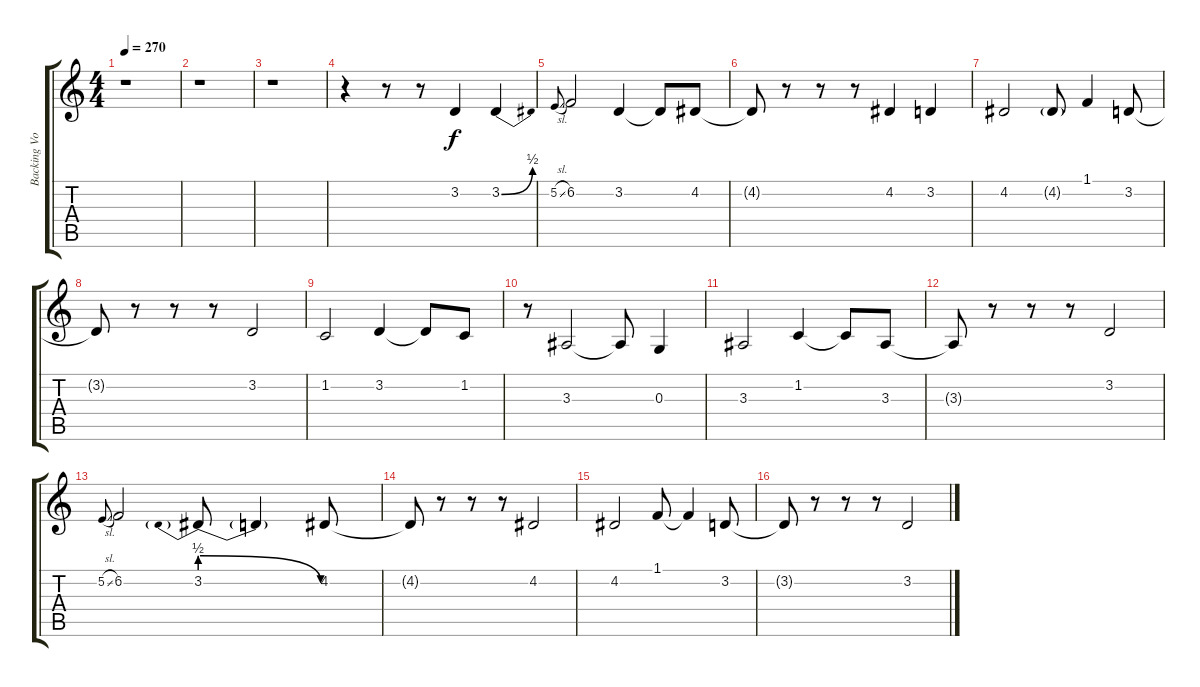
\track ("Backing Vox" "Backing Vo") {instrument clarinet}
\staff {score tabs}
\tuning (E4 B3 G3 D3 A2 E2) {hide}
\ts (4 4)
\tempo 270
\clef g2
\ks c
r.1{dy f} |
r.1 |
r.1 |
r.4 r.8 r.8 3.2.4 3.2{be (bend 0 0 60 2)}.4 |
5.2{sl}.8{gr onbeat} 6.2.2 3.2.4 3.2{t}.8 4.2.8 |
4.2{t}.8 r.8 r.8 r.8 4.2.4 3.2.4 |
4.2.2 4.2{g}.8 1.1.4 3.2.8 |
3.2{t}.8 r.8 r.8 r.8 3.2.2 |
1.2.2 3.2.4 3.2{t}.8 1.2.8 |
r.8 3.3.2 3.3{t}.8 0.3.4 |
3.3.2 1.2.4 1.2{t}.8 3.3.8 |
3.3{t}.8 r.8 r.8 r.8 3.2.2 |
5.2{sl}.8{gr onbeat} 6.2.2 3.2{be (prebendrelease 0 2 60 0)}.8 3.2{t}.4 4.2.8 |
4.2{t}.8 r.8 r.8 r.8 4.2.2 |
4.2.2 1.1.8 1.1{t}.4 3.2.8 |
3.2{t}.8 r.8 r.8 r.8 3.2.2
